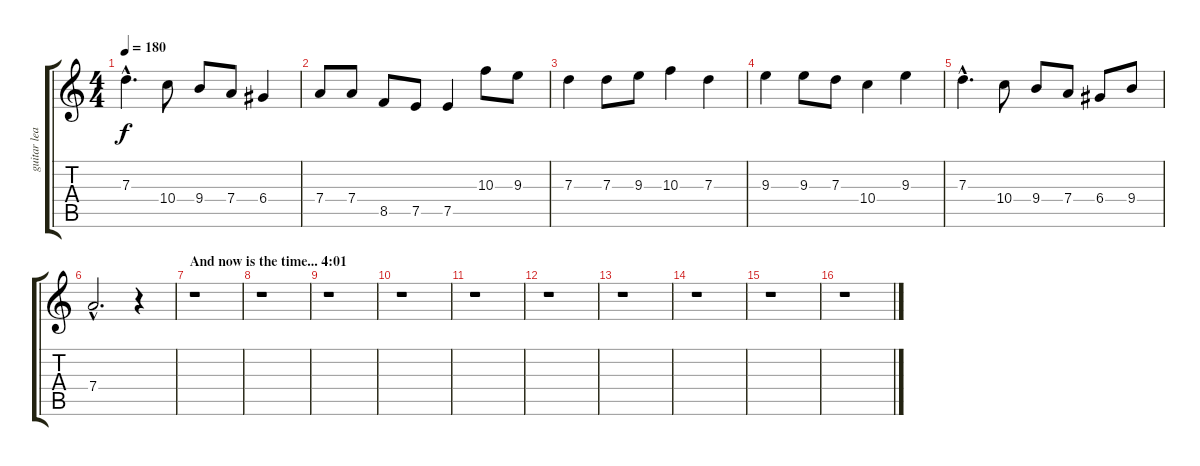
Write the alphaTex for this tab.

\track ("guitar lead r" "guitar lea") {instrument overdrivenguitar}
\staff {score tabs}
\tuning (E4 B3 G3 D3 A2 E2) {hide}
\ts (4 4)
\tempo 180
\clef g2
\ks c
7.3{hac}.4{d dy f} 10.4.8 9.4.8 7.4.8 6.4.4 |
7.4.8 7.4.8 8.5.8 7.5.8 7.5.4 10.3.8 9.3.8 |
7.3.4 7.3.8 9.3.8 10.3.4 7.3.4 |
9.3.4 9.3.8 7.3.8 10.4.4 9.3.4 |
7.3{hac}.4{d} 10.4.8 9.4.8 7.4.8 6.4.8 9.4.8 |
7.4{hac}.2{d} r.4 |
\section ("" "And now is the time... 4:01")
r.1 |
r.1 |
r.1 |
r.1 |
r.1 |
r.1 |
r.1 |
r.1 |
r.1 |
r.1
